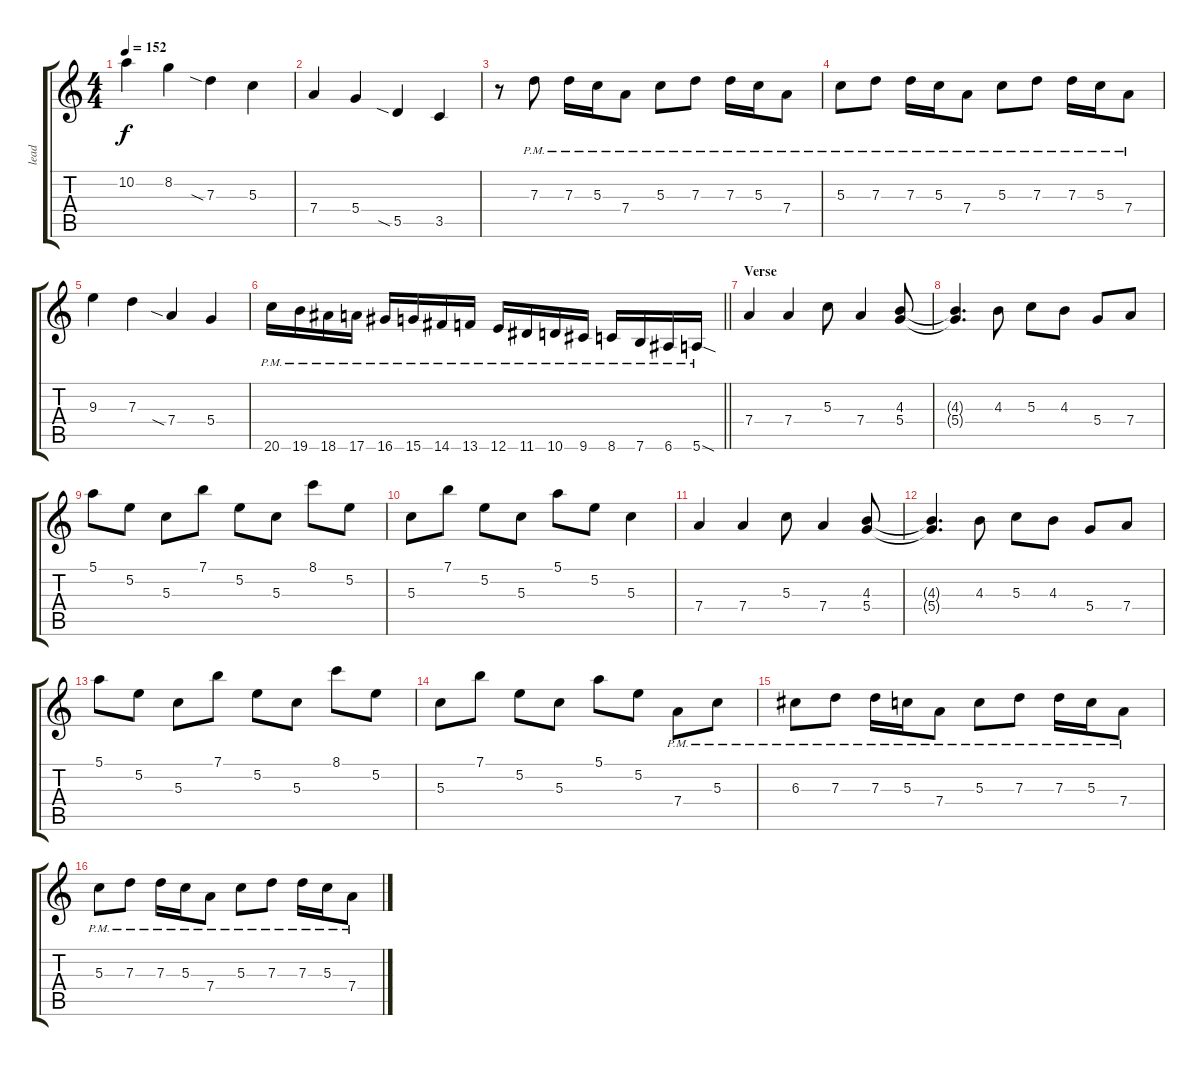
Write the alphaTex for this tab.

\track ("lead" "lead") {instrument electricguitarjazz}
\staff {score tabs}
\tuning (E4 B3 G3 D3 A2 E2) {hide}
\ts (4 4)
\tempo 152
\clef g2
\ks c
10.2.4{dy f} 8.2.4 7.3{sia}.4 5.3.4 |
7.4.4 5.4.4 5.5{sia}.4 3.5.4 |
r.8 7.3{pm}.8 7.3{pm}.16 5.3{pm}.16 7.4{pm}.8 5.3{pm}.8 7.3{pm}.8 7.3{pm}.16 5.3{pm}.16 7.4{pm}.8 |
5.3{pm}.8 7.3{pm}.8 7.3{pm}.16 5.3{pm}.16 7.4{pm}.8 5.3{pm}.8 7.3{pm}.8 7.3{pm}.16 5.3{pm}.16 7.4{pm}.8 |
9.3.4 7.3.4 7.4{sia}.4 5.4.4 |
\barLineRight lightlight
20.6{pm}.16 19.6{pm}.16 18.6{pm}.16 17.6{pm}.16 16.6{pm}.16 15.6{pm}.16 14.6{pm}.16 13.6{pm}.16 12.6{pm}.16 11.6{pm}.16 10.6{pm}.16 9.6{pm}.16 8.6{pm}.16 7.6{pm}.16 6.6{pm}.16 5.6{sod pm}.16 |
\section ("" "Verse")
7.4.4 7.4.4 5.3.8 7.4.4 (4.3 5.4).8 |
(4.3{t} 5.4{t}).4{d} 4.3.8{beam Down} 5.3.8 4.3.8 5.4.8 7.4.8 |
5.1.8 5.2.8 5.3.8 7.1.8 5.2.8 5.3.8 8.1.8 5.2.8 |
5.3.8 7.1.8 5.2.8 5.3.8 5.1.8 5.2.8 5.3.4 |
7.4.4 7.4.4 5.3.8 7.4.4 (4.3 5.4).8 |
(4.3{t} 5.4{t}).4{d} 4.3.8{beam Down} 5.3.8 4.3.8 5.4.8 7.4.8 |
5.1.8 5.2.8 5.3.8 7.1.8 5.2.8 5.3.8 8.1.8 5.2.8 |
5.3.8 7.1.8 5.2.8 5.3.8 5.1.8 5.2.8 7.4{pm}.8 5.3{pm}.8 |
6.3{pm}.8 7.3{pm}.8 7.3{pm}.16 5.3{pm}.16 7.4{pm}.8 5.3{pm}.8 7.3{pm}.8 7.3{pm}.16 5.3{pm}.16 7.4{pm}.8 |
5.3{pm}.8 7.3{pm}.8 7.3{pm}.16 5.3{pm}.16 7.4{pm}.8 5.3{pm}.8 7.3{pm}.8 7.3{pm}.16 5.3{pm}.16 7.4{pm}.8
